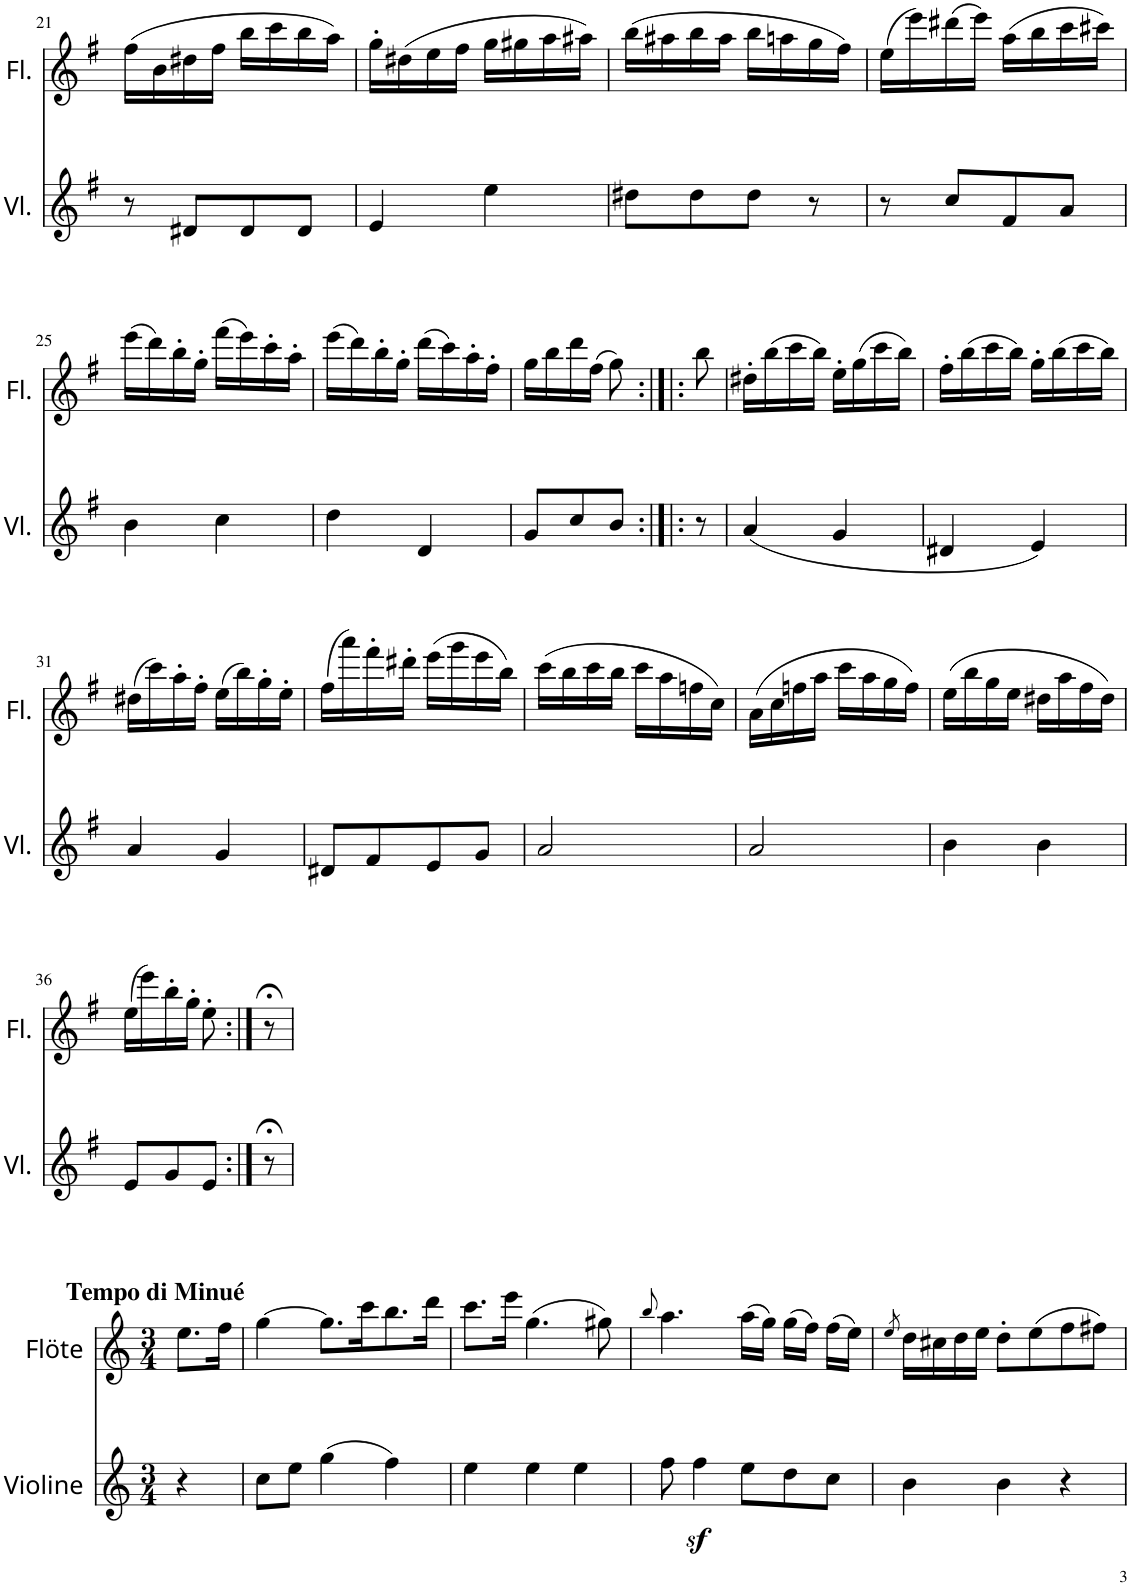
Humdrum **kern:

**kern	**kern
*part2	*part1
*staff2	*staff1
*I"Violine	*I"Flöte
*I'Vl.	*I'Fl.
!!LO:PB:g=z
*clefG2	*clefG2
*k[f#]	*k[f#]
*M2/4	*M2/4
=21	=21
8r	(16ff#\LL
.	16b\
8d#X/L	16dd#X\
.	16ff#\JJ
8d#/	16bb\LL
.	16ccc\
8d#/J	16bb\
.	16aa\JJ)
=22	=22
4e/	16gg'\LL
.	(16dd#X\
.	16ee\
.	16ff#\JJ
4ee\	16gg\LL
.	16gg#X\
.	16aa\
.	16aa#X\JJ)
=23	=23
8dd#X\L	(16bb\LL
.	16aa#X\
8dd#\	16bb\
.	16aa#\JJ
8dd#\J	16bb\LL
.	16aan\
8r	16gg\
.	16ff#\JJ)
=24	=24
8r	(16ee\LL
.	16eee\)
8cc/L	(16ddd#X\
.	16eee\JJ)
8f#/	(16aa\LL
.	16bb\
8a/J	16ccc\
.	16ccc#X\JJ)
!!LO:LB:g=z
=25	=25
4b\	(16eee\LL
.	16ddd\)
.	16bb'\
.	16gg'\JJ
4cc\	(16fff#\LL
.	16eee\)
.	16ccc'\
.	16aa'\JJ
=26	=26
4dd\	(16eee\LL
.	16ddd\)
.	16bb'\
.	16gg'\JJ
4d/	(16ddd\LL
.	16ccc\)
.	16aa'\
.	16ff#'\JJ
=27	=27
8g/L	16gg\LL
.	16bb\
8cc/	16ddd\
.	(16ff#\JJ
8b/J	8gg\)
=28:|!|:	=28:|!|:
8r	8bb\
=29	=29
(4a/	16dd#X'\LL
.	(16bb\
.	16ccc\
.	16bb\JJ)
4g/	16ee'\LL
.	(16gg\
.	16ccc\
.	16bb\JJ)
=30	=30
4d#X/	16ff#'\LL
.	(16bb\
.	16ccc\
.	16bb\JJ)
4e/)	16gg'\LL
.	(16bb\
.	16ccc\
.	16bb\JJ)
!!LO:LB:g=z
=31	=31
4a/	(16dd#X\LL
.	16ccc\)
.	16aa'\
.	16ff#'\JJ
4g/	(16ee\LL
.	16bb\)
.	16gg'\
.	16ee'\JJ
=32	=32
8d#X/L	(16ff#\LL
.	16aaa\)
8f#/	16fff#'\
.	16ddd#X'\JJ
8e/	(16eee\LL
.	16ggg\
8g/J	16eee\
.	16bb\JJ)
=33	=33
2a/	(16ccc\LL
.	16bb\
.	16ccc\
.	16bb\JJ
.	16ccc\LL
.	16aa\
.	16ffn\
.	16cc\JJ)
=34	=34
2a/	(16a\LL
.	16cc\
.	16ffn\
.	16aa\JJ
.	16ccc\LL
.	16aa\
.	16gg\
.	16ff\JJ)
=35	=35
4b\	(16ee\LL
.	16bb\
.	16gg\
.	16ee\JJ
4b\	16dd#X\LL
.	16aa\
.	16ff#\
.	16dd#\JJ)
!!LO:LB:g=z
=36	=36
8e/L	(16ee\LL
.	16eee\)
8g/	16bb'\
.	16gg'\JJ
8e/J	8ee'\
=37:|!	=37:|!
8r;<	8r;<
!!LO:LB:g=z
=1	=1
*k[]	*k[]
*M3/4	*M3/4
!	!LO:TX:a:B:t=Tempo di Minué
4r	8.ee\L
.	16ff\Jk
=2	=2
8cc\L	[4gg\
8ee\J	.
(4gg\	8.gg\L]
.	16ccc\K
4ff\)	8.bb\
.	16ddd\Jk
=3	=3
4ee\	8.ccc\L
.	16eee\Jk
4ee\	(4.gg\
4ee\	.
.	8gg#X\)
=4	=4
.	8qbb/
8ff\	4.aa\
4ffz<\	.
8ee\L	(16aa\LL
.	16gg\JJ)
8dd\	(16gg\LL
.	16ff\JJ)
8cc\J	(16ff\LL
.	16ee\JJ)
=5	=5
.	8qee/
4b\	16dd\LL
.	16cc#X\
.	16dd\
.	16ee\JJ
4b\	8dd'\L
.	(8ee\
4r	8ff\
.	8ff#X\J)
=	=
*-	*-
